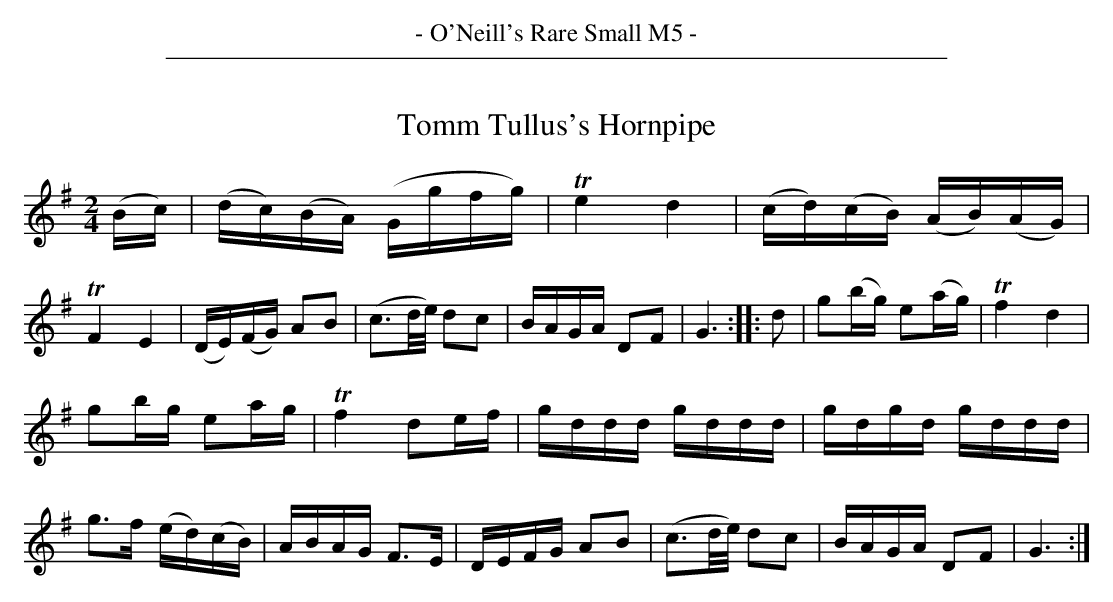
X:1
T: Tomm Tullus's Hornpipe
M: 2/4
L: 1/16
K: G
(Bc) | (dc)(BA) (Ggfg) | Te4 d4 | (cd)(cB) (AB)(AG) | TF4 E4 |\
(DE)(FG) A2B2 | (c3d/e/) d2c2 | BAGA D2F2 | G6 :: d2 | g2(bg) e2(ag) | Tf4 d4 |
g2bg e2ag | Tf4 d2ef | gddd gddd | gdgd gddd | g3f (ed)(cB) | ABAG F3E |\
DEFG A2B2 | (c3d/e/) d2c2 | BAGA D2F2 | G6 :|
